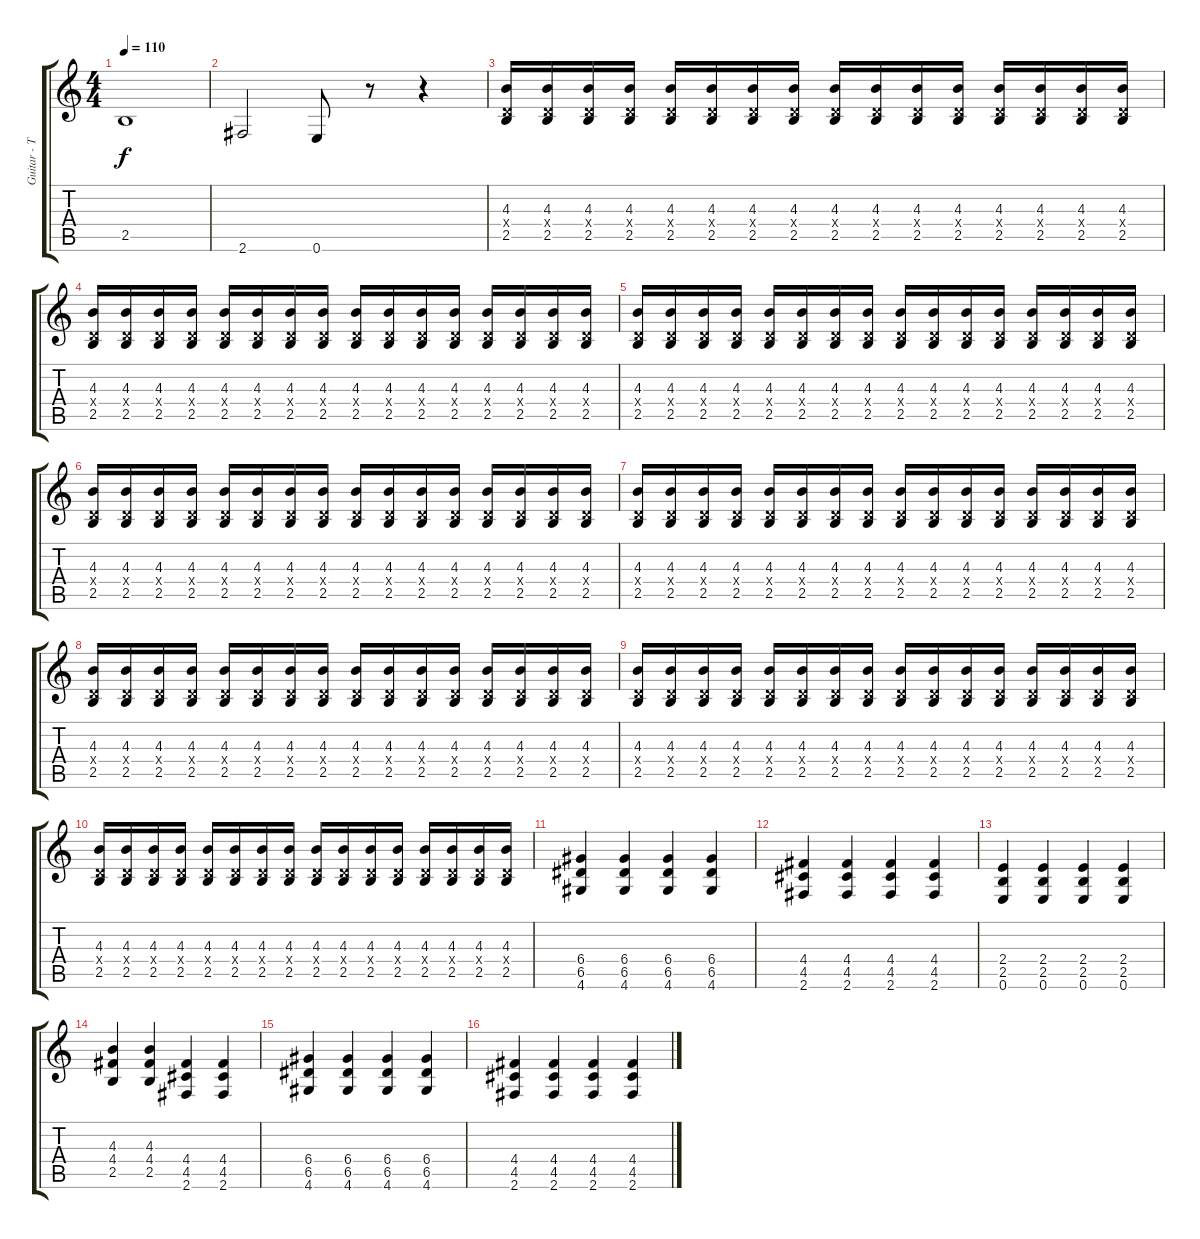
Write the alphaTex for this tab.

\track ("Guitar - Tom Mattew Delonge" "Guitar - T") {instrument overdrivenguitar}
\staff {score tabs}
\tuning (E4 B3 G3 D3 A2 E2) {hide}
\ts (4 4)
\tempo 110
\clef g2
\ks c
2.5.1{dy f} |
2.6.2 0.6.8 r.8 r.4 |
(4.3 0.4{x} 2.5).16 (4.3 0.4{x} 2.5).16 (4.3 0.4{x} 2.5).16 (4.3 0.4{x} 2.5).16 (4.3 0.4{x} 2.5).16 (4.3 0.4{x} 2.5).16 (4.3 0.4{x} 2.5).16 (4.3 0.4{x} 2.5).16 (4.3 0.4{x} 2.5).16 (4.3 0.4{x} 2.5).16 (4.3 0.4{x} 2.5).16 (4.3 0.4{x} 2.5).16 (4.3 0.4{x} 2.5).16 (4.3 0.4{x} 2.5).16 (4.3 0.4{x} 2.5).16 (4.3 0.4{x} 2.5).16 |
(4.3 0.4{x} 2.5).16 (4.3 0.4{x} 2.5).16 (4.3 0.4{x} 2.5).16 (4.3 0.4{x} 2.5).16 (4.3 0.4{x} 2.5).16 (4.3 0.4{x} 2.5).16 (4.3 0.4{x} 2.5).16 (4.3 0.4{x} 2.5).16 (4.3 0.4{x} 2.5).16 (4.3 0.4{x} 2.5).16 (4.3 0.4{x} 2.5).16 (4.3 0.4{x} 2.5).16 (4.3 0.4{x} 2.5).16 (4.3 0.4{x} 2.5).16 (4.3 0.4{x} 2.5).16 (4.3 0.4{x} 2.5).16 |
(4.3 0.4{x} 2.5).16 (4.3 0.4{x} 2.5).16 (4.3 0.4{x} 2.5).16 (4.3 0.4{x} 2.5).16 (4.3 0.4{x} 2.5).16 (4.3 0.4{x} 2.5).16 (4.3 0.4{x} 2.5).16 (4.3 0.4{x} 2.5).16 (4.3 0.4{x} 2.5).16 (4.3 0.4{x} 2.5).16 (4.3 0.4{x} 2.5).16 (4.3 0.4{x} 2.5).16 (4.3 0.4{x} 2.5).16 (4.3 0.4{x} 2.5).16 (4.3 0.4{x} 2.5).16 (4.3 0.4{x} 2.5).16 |
(4.3 0.4{x} 2.5).16 (4.3 0.4{x} 2.5).16 (4.3 0.4{x} 2.5).16 (4.3 0.4{x} 2.5).16 (4.3 0.4{x} 2.5).16 (4.3 0.4{x} 2.5).16 (4.3 0.4{x} 2.5).16 (4.3 0.4{x} 2.5).16 (4.3 0.4{x} 2.5).16 (4.3 0.4{x} 2.5).16 (4.3 0.4{x} 2.5).16 (4.3 0.4{x} 2.5).16 (4.3 0.4{x} 2.5).16 (4.3 0.4{x} 2.5).16 (4.3 0.4{x} 2.5).16 (4.3 0.4{x} 2.5).16 |
(4.3 0.4{x} 2.5).16 (4.3 0.4{x} 2.5).16 (4.3 0.4{x} 2.5).16 (4.3 0.4{x} 2.5).16 (4.3 0.4{x} 2.5).16 (4.3 0.4{x} 2.5).16 (4.3 0.4{x} 2.5).16 (4.3 0.4{x} 2.5).16 (4.3 0.4{x} 2.5).16 (4.3 0.4{x} 2.5).16 (4.3 0.4{x} 2.5).16 (4.3 0.4{x} 2.5).16 (4.3 0.4{x} 2.5).16 (4.3 0.4{x} 2.5).16 (4.3 0.4{x} 2.5).16 (4.3 0.4{x} 2.5).16 |
(4.3 0.4{x} 2.5).16 (4.3 0.4{x} 2.5).16 (4.3 0.4{x} 2.5).16 (4.3 0.4{x} 2.5).16 (4.3 0.4{x} 2.5).16 (4.3 0.4{x} 2.5).16 (4.3 0.4{x} 2.5).16 (4.3 0.4{x} 2.5).16 (4.3 0.4{x} 2.5).16 (4.3 0.4{x} 2.5).16 (4.3 0.4{x} 2.5).16 (4.3 0.4{x} 2.5).16 (4.3 0.4{x} 2.5).16 (4.3 0.4{x} 2.5).16 (4.3 0.4{x} 2.5).16 (4.3 0.4{x} 2.5).16 |
(4.3 0.4{x} 2.5).16 (4.3 0.4{x} 2.5).16 (4.3 0.4{x} 2.5).16 (4.3 0.4{x} 2.5).16 (4.3 0.4{x} 2.5).16 (4.3 0.4{x} 2.5).16 (4.3 0.4{x} 2.5).16 (4.3 0.4{x} 2.5).16 (4.3 0.4{x} 2.5).16 (4.3 0.4{x} 2.5).16 (4.3 0.4{x} 2.5).16 (4.3 0.4{x} 2.5).16 (4.3 0.4{x} 2.5).16 (4.3 0.4{x} 2.5).16 (4.3 0.4{x} 2.5).16 (4.3 0.4{x} 2.5).16 |
(4.3 0.4{x} 2.5).16 (4.3 0.4{x} 2.5).16 (4.3 0.4{x} 2.5).16 (4.3 0.4{x} 2.5).16 (4.3 0.4{x} 2.5).16 (4.3 0.4{x} 2.5).16 (4.3 0.4{x} 2.5).16 (4.3 0.4{x} 2.5).16 (4.3 0.4{x} 2.5).16 (4.3 0.4{x} 2.5).16 (4.3 0.4{x} 2.5).16 (4.3 0.4{x} 2.5).16 (4.3 0.4{x} 2.5).16 (4.3 0.4{x} 2.5).16 (4.3 0.4{x} 2.5).16 (4.3 0.4{x} 2.5).16 |
(6.4 6.5 4.6).4 (6.4 6.5 4.6).4 (6.4 6.5 4.6).4 (6.4 6.5 4.6).4 |
(4.4 4.5 2.6).4 (4.4 4.5 2.6).4 (4.4 4.5 2.6).4 (4.4 4.5 2.6).4 |
(2.4 2.5 0.6).4 (2.4 2.5 0.6).4 (2.4 2.5 0.6).4 (2.4 2.5 0.6).4 |
(4.3 4.4 2.5).4 (4.3 4.4 2.5).4 (4.4 4.5 2.6).4 (4.4 4.5 2.6).4 |
(6.4 6.5 4.6).4 (6.4 6.5 4.6).4 (6.4 6.5 4.6).4 (6.4 6.5 4.6).4 |
(4.4 4.5 2.6).4 (4.4 4.5 2.6).4 (4.4 4.5 2.6).4 (4.4 4.5 2.6).4
